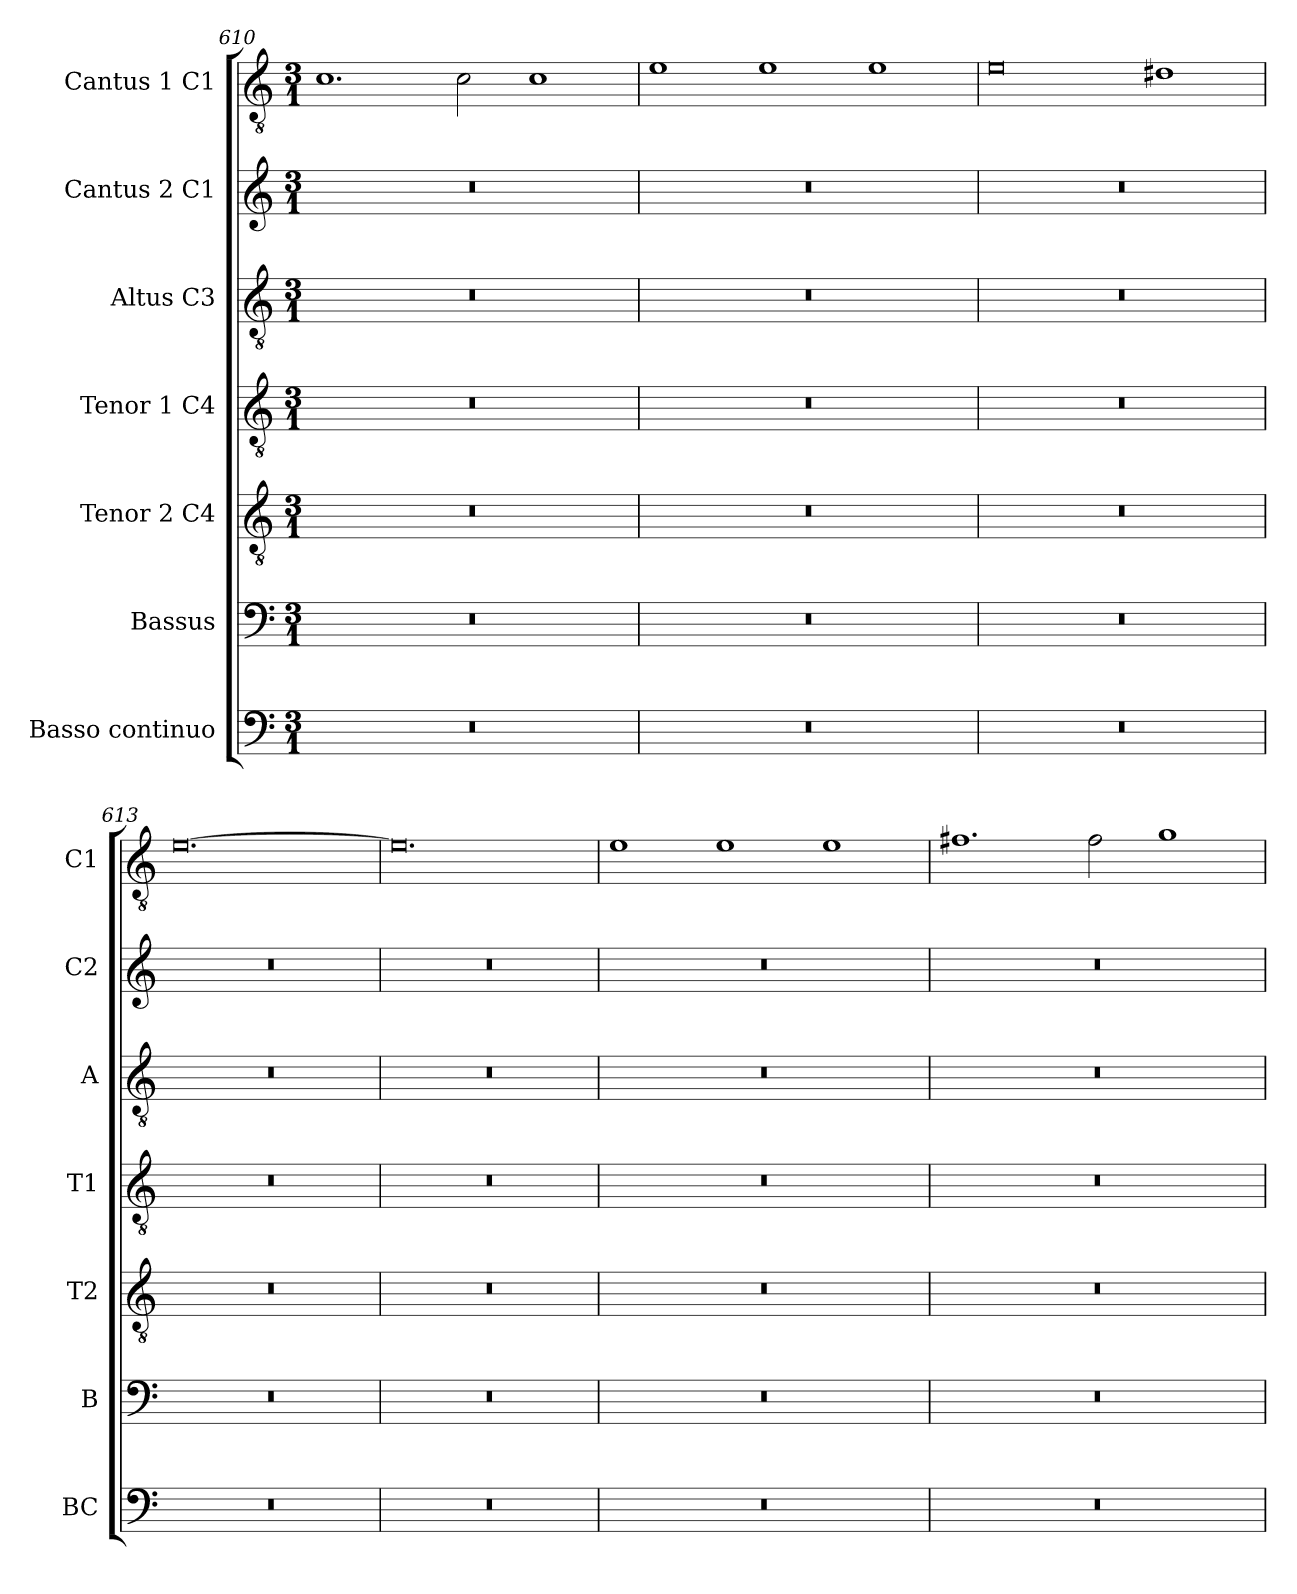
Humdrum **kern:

**kern	**kern	**kern	**kern	**kern	**kern	**kern
*part7	*part6	*part5	*part4	*part3	*part2	*part1
*staff7	*staff6	*staff5	*staff4	*staff3	*staff2	*staff1
*I"Basso continuo	*I"Bassus	*I"Tenor 2 C4	*I"Tenor 1 C4	*I"Altus C3	*I"Cantus 2 C1	*I"Cantus 1 C1
*I'BC	*I'B	*I'T2	*I'T1	*I'A	*I'C2	*I'C1
*clefF4	*clefF4	*clefGv2	*clefGv2	*clefGv2	*clefG2	*clefGv2
*ITrd7c12	*	*	*	*	*	*
*k[]	*k[]	*k[]	*k[]	*k[]	*k[]	*k[]
*C:	*C:	*C:	*C:	*C:	*C:	*C:
*M3/1	*M3/1	*M3/1	*M3/1	*M3/1	*M3/1	*M3/1
=610	=610	=610	=610	=610	=610	=610
0.r	0.r	0.r	0.r	0.r	0.r	1.c
.	.	.	.	.	.	2c\
.	.	.	.	.	.	1c
=611	=611	=611	=611	=611	=611	=611
0.r	0.r	0.r	0.r	0.r	0.r	1e
.	.	.	.	.	.	1e
.	.	.	.	.	.	1e
=612	=612	=612	=612	=612	=612	=612
0.r	0.r	0.r	0.r	0.r	0.r	0e
.	.	.	.	.	.	1d#X
!!LO:PB:g=z
=613	=613	=613	=613	=613	=613	=613
0.r	0.r	0.r	0.r	0.r	0.r	[>0.e
=614	=614	=614	=614	=614	=614	=614
0.r	0.r	0.r	0.r	0.r	0.r	0.e]
=615	=615	=615	=615	=615	=615	=615
0.r	0.r	0.r	0.r	0.r	0.r	1e
.	.	.	.	.	.	1e
.	.	.	.	.	.	1e
=616	=616	=616	=616	=616	=616	=616
0.r	0.r	0.r	0.r	0.r	0.r	1.f#X
.	.	.	.	.	.	2f#\
.	.	.	.	.	.	1g
=	=	=	=	=	=	=
*-	*-	*-	*-	*-	*-	*-
